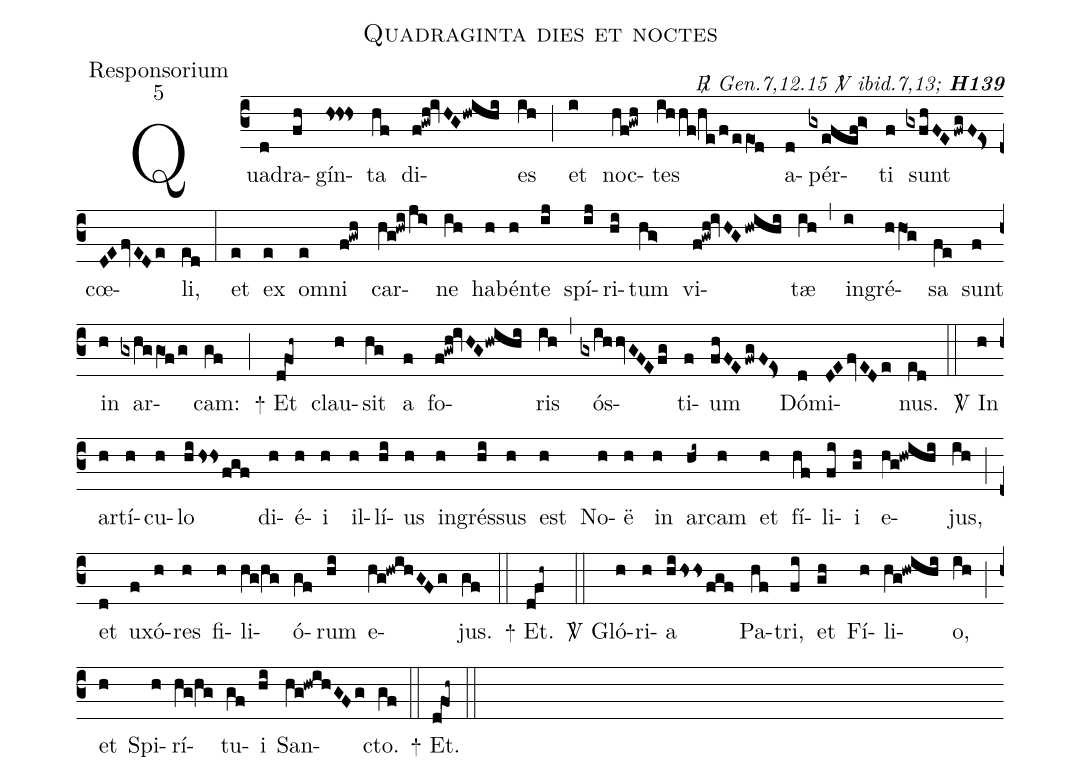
name:Quadraginta dies et noctes;
office-part:Responsorium;
mode:5;
commentary:{\itshape\mdseries \Rbar\ Gen.7,12.15 \Vbar\ ibid.7,13;\/} {\bfseries H139};;
%%
(c3) Qua(d)dra(fh)gín(hs!hs!hs)ta(hf) di(f!gwh!ivHG/0hwihi)es(ih) (;)
et(i) noc(hf!gwh)tes(ihhf/0he/f/eeO1d) a(d)pér(gxefef!g>)ti(f) sunt(gxfhFEfwgF!es<) cœ(DEfvEDe)li,(ed) (:)
et(e) ex(e) om(e)ni(f!gwh) car(hg!hwiji>)ne(ih) ha(h)bén(h)te(ij) spí(ij)ri(hi)tum(hg>) vi(f!gwh!ivHGhwihi)tæ(ih) (,)
in(i)gré(hhO1g)sa(fe) sunt(f) in(h) ar(gxhggO1fg)cam:(gf) (;)
<sp>+</sp> Et(d@foh~) clau(h)sit(hg) a(f) fo(f!gwh!ivHG/0hwihi)ris(ih) (,)
ós(gxihhvGFEfg)ti(f)um(fhFEfwgF!es<) Dó(d)mi(DEfvEDe)nus.(ed) (::)
<sp>V/</sp> In(h) ar(h)tí(h)cu(h)lo(hihs/0hsfgf) di(h)é(h)i(h) il(h)lí(hi)us(h) in(h)grés(hi)sus(h) est(h) No(h)ë(h) in(h) ar(hi~)cam(h) et(h) fí(hf)li(fi)i(gh) e(hg!hwihi)jus,(ih) (;)
et(d) u(f)xó(h)res(h) fi(h)li(hg/0hg)ó(gf)rum(hi) e(hg!hwihGFg)jus.(gf) (::)
<sp>+</sp> Et.(dfh~) (::)
<sp>V/</sp> Gló(h)ri(h)a(hihssfgf) Pa(hf)tri,(fi) et(gh) Fí(h)li(hg!hwihi)o,(ih) (;)
et(h) Spi(h)rí(hg/0hg)tu(gf)i(hi) San(hg!hwihGFg)cto.(gf)  (::)
<sp>+</sp> Et.(d@foh~) (::)
